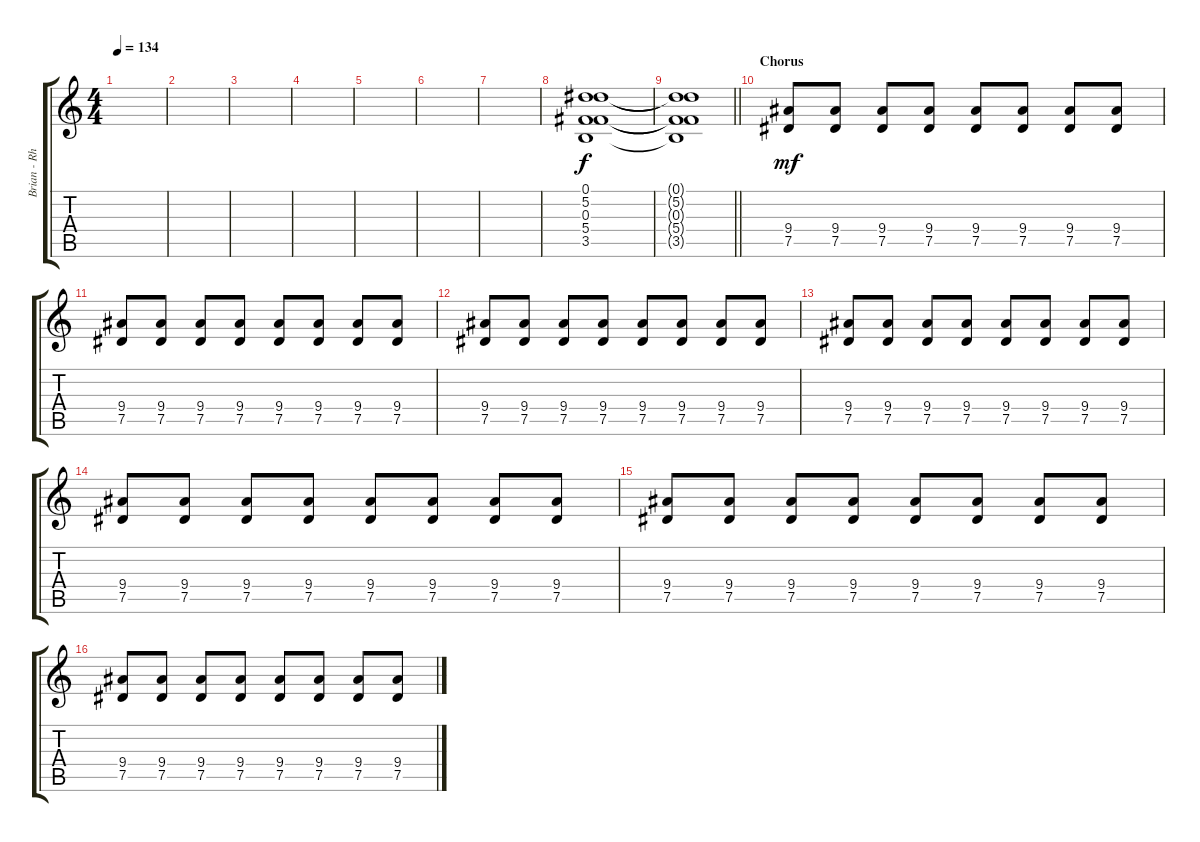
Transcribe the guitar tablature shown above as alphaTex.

\track ("Brian - Rhythm Guitar" "Brian - Rh") {instrument electricguitarclean}
\staff {score tabs}
\tuning (Eb4 Bb3 Gb3 Db3 Ab2 Eb2) {hide}
\ts (4 4)
\tempo 134
\clef g2
\ks c
|
|
|
|
|
|
|
(0.1 5.2 0.3 5.4 3.5).1 |
\barLineRight lightlight
(0.1{t} 5.2{t} 0.3{t} 5.4{t} 3.5{t}).1 |
\section ("" "Chorus")
(9.4 7.5).8{dy mf} (9.4 7.5).8 (9.4 7.5).8 (9.4 7.5).8 (9.4 7.5).8 (9.4 7.5).8 (9.4 7.5).8 (9.4 7.5).8 |
(9.4 7.5).8 (9.4 7.5).8 (9.4 7.5).8 (9.4 7.5).8 (9.4 7.5).8 (9.4 7.5).8 (9.4 7.5).8 (9.4 7.5).8 |
(9.4 7.5).8 (9.4 7.5).8 (9.4 7.5).8 (9.4 7.5).8 (9.4 7.5).8 (9.4 7.5).8 (9.4 7.5).8 (9.4 7.5).8 |
(9.4 7.5).8 (9.4 7.5).8 (9.4 7.5).8 (9.4 7.5).8 (9.4 7.5).8 (9.4 7.5).8 (9.4 7.5).8 (9.4 7.5).8 |
(9.4 7.5).8 (9.4 7.5).8 (9.4 7.5).8 (9.4 7.5).8 (9.4 7.5).8 (9.4 7.5).8 (9.4 7.5).8 (9.4 7.5).8 |
(9.4 7.5).8 (9.4 7.5).8 (9.4 7.5).8 (9.4 7.5).8 (9.4 7.5).8 (9.4 7.5).8 (9.4 7.5).8 (9.4 7.5).8 |
(9.4 7.5).8 (9.4 7.5).8 (9.4 7.5).8 (9.4 7.5).8 (9.4 7.5).8 (9.4 7.5).8 (9.4 7.5).8 (9.4 7.5).8
